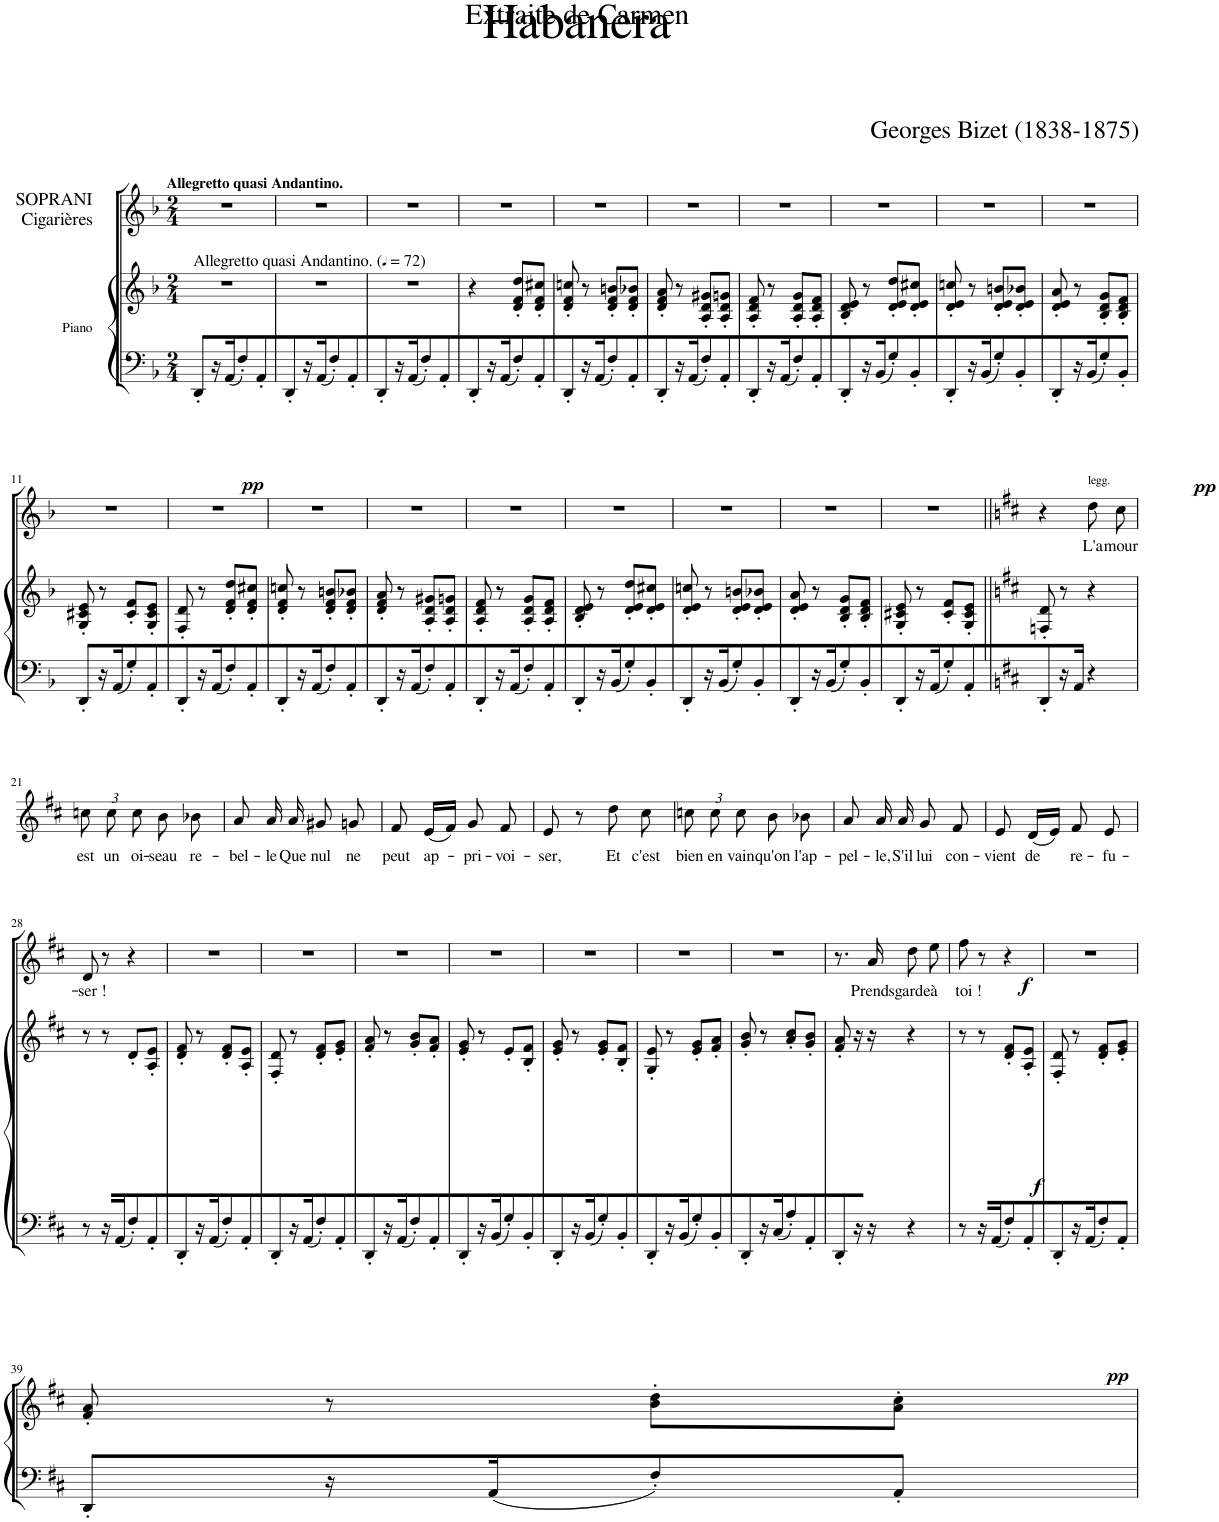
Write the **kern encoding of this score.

**kern	**kern	**dynam	**kern	**text	**dynam
*part2	*part2	*part2	*part1	*part1	*part1
*staff3	*staff2	*staff2/3	*staff1	*staff1	*staff1
*I"Piano	*	*	*I"SOPRANI Cigarières	*	*
*I'Pno	*	*	*	*	*
*clefF4	*clefG2	*	*clefG2	*	*
*k[b-]	*k[b-]	*	*k[b-]	*	*
*M2/4	*M2/4	*	*M2/4	*	*
*MM72	*MM72	*	*MM72	*	*
=1	=1	=1	=1	=1	=1
*	*	*	*^	*	*
!	!	!	!LO:TX:a:B:t=Allegretto quasi Andantino.	!	!	!
!	!LO:TX:a:t=Allegretto quasi Andantino.	!	!	!	!	!
!	!	!LO:DY:b=2	!	!	!	!
8DD'/L	2r	pp	2r	2d!	.	.
16r	.	.	.	.	.	.
16AA/J	.	.	.	.	.	.
8F'/	.	.	.	.	.	.
8AA'/	.	.	.	.	.	.
*	*	*	*v	*v	*	*
=2	=2	=2	=2	=2	=2
8DD'/	2r	.	2r	.	.
16r	.	.	.	.	.
16AA/J	.	.	.	.	.
8F'/	.	.	.	.	.
8AA'/	.	.	.	.	.
=3	=3	=3	=3	=3	=3
8DD'/	2r	.	2r	.	.
16r	.	.	.	.	.
16AA/J	.	.	.	.	.
8F'/	.	.	.	.	.
8AA'/	.	.	.	.	.
=4	=4	=4	=4	=4	=4
8DD'/	4r	.	2r	.	.
16r	.	.	.	.	.
16AA/J	.	.	.	.	.
8F'/	8d/' 8f/' 8dd/'L	.	.	.	.
8AA'/	8d/' 8f/' 8cc#X/'J	.	.	.	.
=5	=5	=5	=5	=5	=5
8DD'/	8d/' 8f/' 8ccn/'	.	2r	.	.
16r	8r	.	.	.	.
16AA/J	.	.	.	.	.
8F'/	8d/' 8f/' 8bn/'L	.	.	.	.
8AA'/	8d/' 8f/' 8b-X/'J	.	.	.	.
=6	=6	=6	=6	=6	=6
8DD'/	8d/' 8f/' 8a/'	.	2r	.	.
16r	8r	.	.	.	.
16AA/J	.	.	.	.	.
8F'/	8A/' 8d/' 8g#X/'L	.	.	.	.
8AA'/	8A/' 8d/' 8gn/'J	.	.	.	.
=7	=7	=7	=7	=7	=7
8DD'/	8A/' 8d/' 8f/'	.	2r	.	.
16r	8r	.	.	.	.
16AA/J	.	.	.	.	.
8F'/	8A/' 8d/' 8g/'L	.	.	.	.
8AA'/	8A/' 8d/' 8f/'J	.	.	.	.
=8	=8	=8	=8	=8	=8
8DD'/	8B-/' 8d/' 8e/'	.	2r	.	.
16r	8r	.	.	.	.
16BB-/J	.	.	.	.	.
8G'/	8d/' 8e/' 8dd/'L	.	.	.	.
8BB-'/	8d/' 8e/' 8cc#X/'J	.	.	.	.
=9	=9	=9	=9	=9	=9
8DD'/	8d/' 8e/' 8ccn/'	.	2r	.	.
16r	8r	.	.	.	.
16BB-/J	.	.	.	.	.
8G'/	8d/' 8e/' 8bn/'L	.	.	.	.
8BB-'/	8d/' 8e/' 8b-X/'J	.	.	.	.
=10	=10	=10	=10	=10	=10
8DD'/	8d/' 8e/' 8a/'	.	2r	.	.
16r	8r	.	.	.	.
16BB-/J	.	.	.	.	.
8G'/	8B-/' 8d/' 8g/'L	.	.	.	.
8BB-'/J	8B-/' 8d/' 8f/'J	.	.	.	.
!!LO:LB:g=z
=11	=11	=11	=11	=11	=11
8DD'/L	8G/' 8c#X/' 8e/'	.	2r	.	.
16r	8r	.	.	.	.
16AA/J	.	.	.	.	.
8G'/	8c#/' 8f/'L	.	.	.	.
8AA'/	8G/' 8c#/' 8e/'J	.	.	.	.
=12	=12	=12	=12	=12	=12
8DD'/	8F/' 8d/'	.	2r	.	.
16r	8r	.	.	.	.
16AA/J	.	.	.	.	.
8F'/	8d/' 8f/' 8dd/'L	.	.	.	.
8AA'/	8d/' 8f/' 8cc#X/'J	.	.	.	.
=13	=13	=13	=13	=13	=13
8DD'/	8d/' 8f/' 8ccn/'	.	2r	.	.
16r	8r	.	.	.	.
16AA/J	.	.	.	.	.
8F'/	8d/' 8f/' 8bn/'L	.	.	.	.
8AA'/	8d/' 8f/' 8b-X/'J	.	.	.	.
=14	=14	=14	=14	=14	=14
8DD'/	8d/' 8f/' 8a/'	.	2r	.	.
16r	8r	.	.	.	.
16AA/J	.	.	.	.	.
8F'/	8A/' 8d/' 8g#X/'L	.	.	.	.
8AA'/	8A/' 8d/' 8gn/'J	.	.	.	.
=15	=15	=15	=15	=15	=15
8DD'/	8A/' 8d/' 8f/'	.	2r	.	.
16r	8r	.	.	.	.
16AA/J	.	.	.	.	.
8F'/	8A/' 8d/' 8g/'L	.	.	.	.
8AA'/	8A/' 8d/' 8f/'J	.	.	.	.
=16	=16	=16	=16	=16	=16
8DD'/	8B-/' 8d/' 8e/'	.	2r	.	.
16r	8r	.	.	.	.
16BB-/J	.	.	.	.	.
8G'/	8d/' 8e/' 8dd/'L	.	.	.	.
8BB-'/	8d/' 8e/' 8cc#X/'J	.	.	.	.
=17	=17	=17	=17	=17	=17
8DD'/	8d/' 8e/' 8ccn/'	.	2r	.	.
16r	8r	.	.	.	.
16BB-/J	.	.	.	.	.
8G'/	8d/' 8e/' 8bn/'L	.	.	.	.
8BB-'/	8d/' 8e/' 8b-X/'J	.	.	.	.
=18	=18	=18	=18	=18	=18
8DD'/	8d/' 8e/' 8a/'	.	2r	.	.
16r	8r	.	.	.	.
16BB-/J	.	.	.	.	.
8G'/	8B-/' 8d/' 8g/'L	.	.	.	.
8BB-'/	8B-/' 8d/' 8f/'J	.	.	.	.
=19	=19	=19	=19	=19	=19
8DD'/	8G/' 8c#X/' 8e/'	.	2r	.	.
16r	8r	.	.	.	.
16AA/J	.	.	.	.	.
8G'/	8c#/' 8f/'L	.	.	.	.
8AA'/	8G/' 8c#/' 8e/'J	.	.	.	.
=20||	=20||	=20||	=20||	=20||	=20||
*k[f#c#]	*k[f#c#]	*	*k[f#c#]	*	*
8DD'/	8Fn/' 8d/'	.	4r	.	.
16r	8r	.	.	.	.
16AA/JJ	.	.	.	.	.
!	!	!	!LO:TX:a:t=legg.	!	!
!	!	!	!	!LO:LY:b	!LO:DY:b
4r	4r	.	8dd\	L'a-	pp
!	!	!	!	!LO:LY:b	!
.	.	.	8cc#\	-mour	.
!!LO:LB:g=z
=21	=21	=21	=21	=21	=21
*	*	*	*Xbrackettup	*	*
!	!	!	!	!LO:LY:b	!
2r	2r	.	12ccn\	est	.
!	!	!	!	!LO:LY:b	!
.	.	.	12cc\	un	.
!	!	!	!	!LO:LY:b	!
.	.	.	12cc\	oi-	.
!	!	!	!	!LO:LY:b	!
.	.	.	8b\	-seau	.
!	!	!	!	!LO:LY:b	!
.	.	.	8b-X\	re-	.
=22	=22	=22	=22	=22	=22
!	!	!	!	!LO:LY:b	!
2r	2r	.	8a/	-bel-	.
!	!	!	!	!LO:LY:b	!
.	.	.	16a/	-le	.
!	!	!	!	!LO:LY:b	!
.	.	.	16a/	Que	.
!	!	!	!	!LO:LY:b	!
.	.	.	8g#X/	nul	.
!	!	!	!	!LO:LY:b	!
.	.	.	8gn/	ne	.
=23	=23	=23	=23	=23	=23
!	!	!	!	!LO:LY:b	!
2r	2r	.	8f#/	peut	.
!	!	!	!	!LO:LY:b	!
.	.	.	(16e/LL	ap-	.
.	.	.	16f#/JJ)	.	.
!	!	!	!	!LO:LY:b	!
.	.	.	8g/	-pri-	.
!	!	!	!	!LO:LY:b	!
.	.	.	8f#/	-voi-	.
=24	=24	=24	=24	=24	=24
!	!	!	!	!LO:LY:b	!
2r	2r	.	8e/	-ser,	.
.	.	.	8r	.	.
!	!	!	!	!LO:LY:b	!
.	.	.	8dd\	Et	.
!	!	!	!	!LO:LY:b	!
.	.	.	8cc#\	c'est	.
=25	=25	=25	=25	=25	=25
!	!	!	!	!LO:LY:b	!
2r	2r	.	12ccn\	bien	.
!	!	!	!	!LO:LY:b	!
.	.	.	12cc\	en	.
!	!	!	!	!LO:LY:b	!
.	.	.	12cc\	vain	.
!	!	!	!	!LO:LY:b	!
.	.	.	8b\	qu'on	.
!	!	!	!	!LO:LY:b	!
.	.	.	8b-X\	l'ap-	.
=26	=26	=26	=26	=26	=26
!	!	!	!	!LO:LY:b	!
2r	2r	.	8a/	-pel-	.
!	!	!	!	!LO:LY:b	!
.	.	.	16a/	-le,	.
!	!	!	!	!LO:LY:b	!
.	.	.	16a/	S'il	.
!	!	!	!	!LO:LY:b	!
.	.	.	8g/	lui	.
!	!	!	!	!LO:LY:b	!
.	.	.	8f#/	con-	.
=27	=27	=27	=27	=27	=27
!	!	!	!	!LO:LY:b	!
2r	2r	.	8e/	-vient	.
!	!	!	!	!LO:LY:b	!
.	.	.	(16d/LL	de	.
.	.	.	16e/JJ)	.	.
!	!	!	!	!LO:LY:b	!
.	.	.	8f#/	re-	.
!	!	!	!	!LO:LY:b	!
.	.	.	8e/	-fu-	.
!!LO:LB:g=z
=28	=28	=28	=28	=28	=28
!	!	!	!	!LO:LY:b	!
8r	8r	.	8d/	-ser !	.
16r	8r	.	8r	.	.
16AA/J	.	.	.	.	.
8F#'/	8d'/L	.	4r	.	.
8AA'/	8A/' 8e/'J	.	.	.	.
=29	=29	=29	=29	=29	=29
8DD'/	8d/' 8f#/'	.	2r	.	.
16r	8r	.	.	.	.
16AA/J	.	.	.	.	.
8F#'/	8d/' 8f#/'L	.	.	.	.
8AA'/	8A/' 8e/'J	.	.	.	.
=30	=30	=30	=30	=30	=30
8DD'/	8F#/' 8d/'	.	2r	.	.
16r	8r	.	.	.	.
16AA/J	.	.	.	.	.
8F#'/	8d/' 8f#/'L	.	.	.	.
8AA'/	8e/' 8g/'J	.	.	.	.
=31	=31	=31	=31	=31	=31
8DD'/	8f#/' 8a/'	.	2r	.	.
16r	8r	.	.	.	.
16AA/J	.	.	.	.	.
8F#'/	8g/' 8b/'L	.	.	.	.
8AA'/	8f#/' 8a/'J	.	.	.	.
=32	=32	=32	=32	=32	=32
8DD'/	8e/' 8g/'	.	2r	.	.
16r	8r	.	.	.	.
16BB/J	.	.	.	.	.
8G'/	8e'/L	.	.	.	.
8BB'/	8B/' 8f#/'J	.	.	.	.
=33	=33	=33	=33	=33	=33
8DD'/	8e/' 8g/'	.	2r	.	.
16r	8r	.	.	.	.
16BB/J	.	.	.	.	.
8G'/	8e/' 8g/'L	.	.	.	.
8BB'/	8B/' 8f#/'J	.	.	.	.
=34	=34	=34	=34	=34	=34
8DD'/	8G/' 8e/'	.	2r	.	.
16r	8r	.	.	.	.
16BB/J	.	.	.	.	.
8G'/	8e/' 8g/'L	.	.	.	.
8BB'/	8f#/' 8a/'J	.	.	.	.
=35	=35	=35	=35	=35	=35
8DD'/	8g/' 8b/'	.	2r	.	.
16r	8r	.	.	.	.
16C#/J	.	.	.	.	.
8A'/	8a/' 8cc#/'L	.	.	.	.
8AA'/	8g/' 8b/'J	.	.	.	.
=36	=36	=36	=36	=36	=36
8DD'/	8f#/' 8a/'	.	8.r	.	.
16r	16r	.	.	.	.
!	!	!LO:DY:b	!	!LO:LY:b	!LO:DY:b
16r	16r	f	16a/	Prends	f
!	!	!	!	!LO:LY:b	!
4r	4r	.	8dd\	garde	.
!	!	!	!	!LO:LY:b	!
.	.	.	8ee\	à	.
=37	=37	=37	=37	=37	=37
!	!	!	!	!LO:LY:b	!
8r	8r	.	8ff#\	toi !	.
16r	8r	.	8r	.	.
!	!	!LO:DY:b=2	!	!	!
16AA/J	.	pp	.	.	.
8F#'/	8d/' 8f#/'L	.	4r	.	.
8AA'/	8A/' 8e/'J	.	.	.	.
=38	=38	=38	=38	=38	=38
8DD'/	8F#/' 8d/'	.	2r	.	.
16r	8r	.	.	.	.
16AA/J	.	.	.	.	.
8F#'/	8d/' 8f#/'L	.	.	.	.
8AA'/J	8e/' 8g/'J	.	.	.	.
!!LO:LB:g=z
=39	=39	=39	=39	=39	=39
8DD'/L	8f#/' 8a/'	.	2r	.	.
16r	8r	.	.	.	.
16AA/J	.	.	.	.	.
8F#'/	8b\' 8dd\'L	.	.	.	.
8AA'/J	8a\' 8cc#\'J	.	.	.	.
=	=	=	=	=	=
*-	*-	*-	*-	*-	*-
